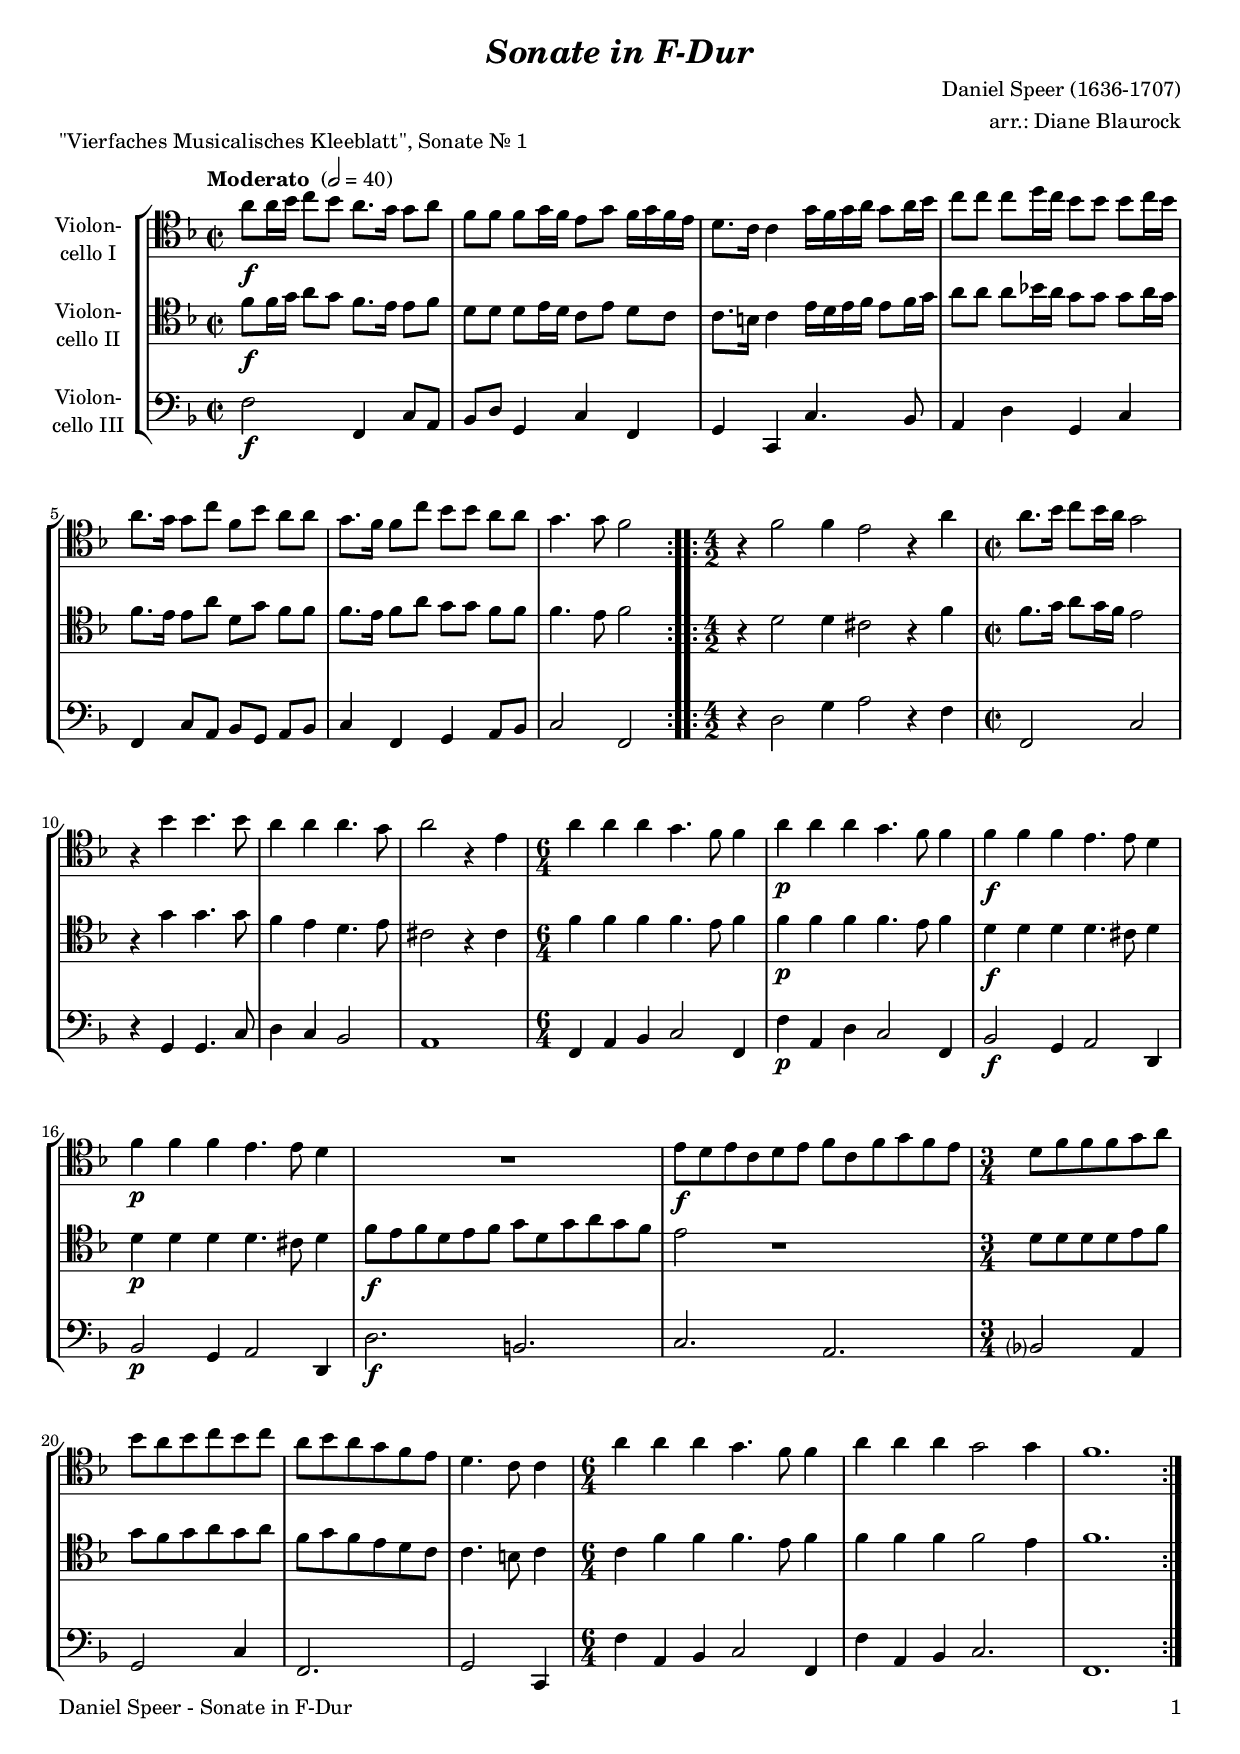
\version "2.20.2"
\include "deutsch.ly"
  
#(set-global-staff-size 18)

\header {
  title     = \markup \bold \italic "Sonate in F-Dur"
  composer  = "Daniel Speer (1636-1707)"
  arranger  = "arr.: Diane Blaurock"
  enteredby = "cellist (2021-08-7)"
  piece     = "\"Vierfaches Musicalisches Kleeblatt\", Sonate Nr. 1"
}

voiceconsts = {
  \key f \major
  \time 2/2
  \clef "tenor"
%  \numericTimeSignature
  % Set default beaming for all staves
  \set Timing.beamExceptions = #'()
  \set Timing.baseMoment     = #(ly:make-moment 1 4)
  \set Timing.beatStructure  = #'(1 1 1 1)
  \tempo "Moderato " 2=40
}

micl = "clarinet"
mifl = "flute"
miob = "oboe"
mifh = "french horn"
misx = "tenor sax"
mist = "string ensemble 1"
miba = "cello"

va = \relative c'' {
  \voiceconsts

  \repeat volta 2 {
    a8\f a16 b c8 b a8. g16 g8 a
    f f f g16 f e8 g f16 g f e

    d8. c16 c4 g'16 f g a g8 a16 b
    c8 c c d16 c b8 b b c16 b
    a8. g16 g8 c f, b a a

    g8. f16 f8 c' b b a a
    g4. g8 f2
  }

  \repeat volta 2 {
    \time 4/2 r4 f2 f4 e2 r4 a \time 2/2

    a8. b16 c8[ b16 a] g2
    r4 b b4. b8
    a4 a a4. g8
    a2 r4 e \time 6/4

    a a a g4. f8 f4
    a\p a a g4. f8 f4

    f\f f f e4. e8 d4
    f\p f f e4. e8 d4

    R1.
    e8\f d e c d e f c f g f e \time 3/4

    d f f f g a
    b a b c b c
    a b a g f e
    d4. c8 c4 \time 6/4

    a' a a g4. f8 f4
    a a a g2 g4
    f1.
  }
}

vb = \relative c' {
  \voiceconsts

  \repeat volta 2 {
    f8\f f16 g a8 g f8. e16 e8 f
    d d d e16 d c8 e d c

    c8. h16 c4 e16 d e f e8 f16 g
    a8 a a b!16 a g8 g g a16 g
    f8. e16 e8 a d, g f f

    f8. e16 f8 a g g f f
    f4. e8 f2
  }

  \repeat volta 2 {
    \time 4/2 r4 d2 d4 cis2 r4 f \time 2/2

    f8. g16 a8[ g16 f] e2
    r4 g g4. g8
    f4 e d4. e8
    cis2 r4 cis \time 6/4

    f f f f4. e8 f4
    f\p f f f4. e8 f4

    d\f d d d4. cis8 d4
    d\p d d d4. cis8 d4

    f8\f e f d e f g d g a g f
    e2 r1 \time 3/4

    d8 d d d e f
    g f g a g a
    f g f e d c
    c4. h8 c4 \time 6/4

    c f f f4. e8 f4
    f f f f2 e4
    f1.
  }
}

vc = \relative c {
  \voiceconsts
  \clef "bass"
  
  \repeat volta 2 {
    f2\f f,4 c'8 a
    b d g,4 c f,

    g c, c'4. b8
    a4 d g, c
    f, c'8 a b g a b

    c4 f, g a8 b
    c2 f,
  }

  \repeat volta 2 {
    \time 4/2 r4 d'2 g4 a2 r4 f \time 2/2

    f,2 c'
    r4 g g4. c8
    d4 c b2
    a1 \time 6/4

    f4 a b c2 f,4
    f'\p a, d c2 f,4

    b2\f g4 a2 d,4
    b'2\p g4 a2 d,4

    d'2.\f h
    c a \time 3/4

    b?2 a4
    g2 c4
    f,2.
    g2 c,4 \time 6/4

    f' a, b c2 f,4
    f' a, b c2.
    f,1.
  }
}


music = \new StaffGroup <<
      \new Staff {
	\set Staff.midiInstrument = \miba
	\set Staff.instrumentName = \markup \center-column { "Violon-" "cello I" }
	\transpose f f { \va }
      }

      \new Staff {
	\set Staff.midiInstrument = \miba
	\set Staff.instrumentName = \markup \center-column { "Violon-" "cello II" }
	\transpose f f { \vb }
      }

      \new Staff {
	\set Staff.midiInstrument = \miba
	\set Staff.instrumentName = \markup \center-column { "Violon-" "cello III" }
	\transpose f f { \vc }
      }
>>

\book {
   \paper {
    print-page-number = ##t
    print-first-page-number = ##t
    ragged-last-bottom = ##f
    oddHeaderMarkup = \markup \null
    evenHeaderMarkup = \markup \null
    oddFooterMarkup = \markup {
      \fill-line {
        \on-the-fly #print-page-number-check-first
        "Daniel Speer - Sonate in F-Dur" \fromproperty #'page:page-number-string
      }
    }
    evenFooterMarkup = \oddFooterMarkup
  } \score {
    \music
    \layout {}
  }

  \score {
    \unfoldRepeats \music

    \midi {
      \context {
        \Score
      }
    }
  }
}